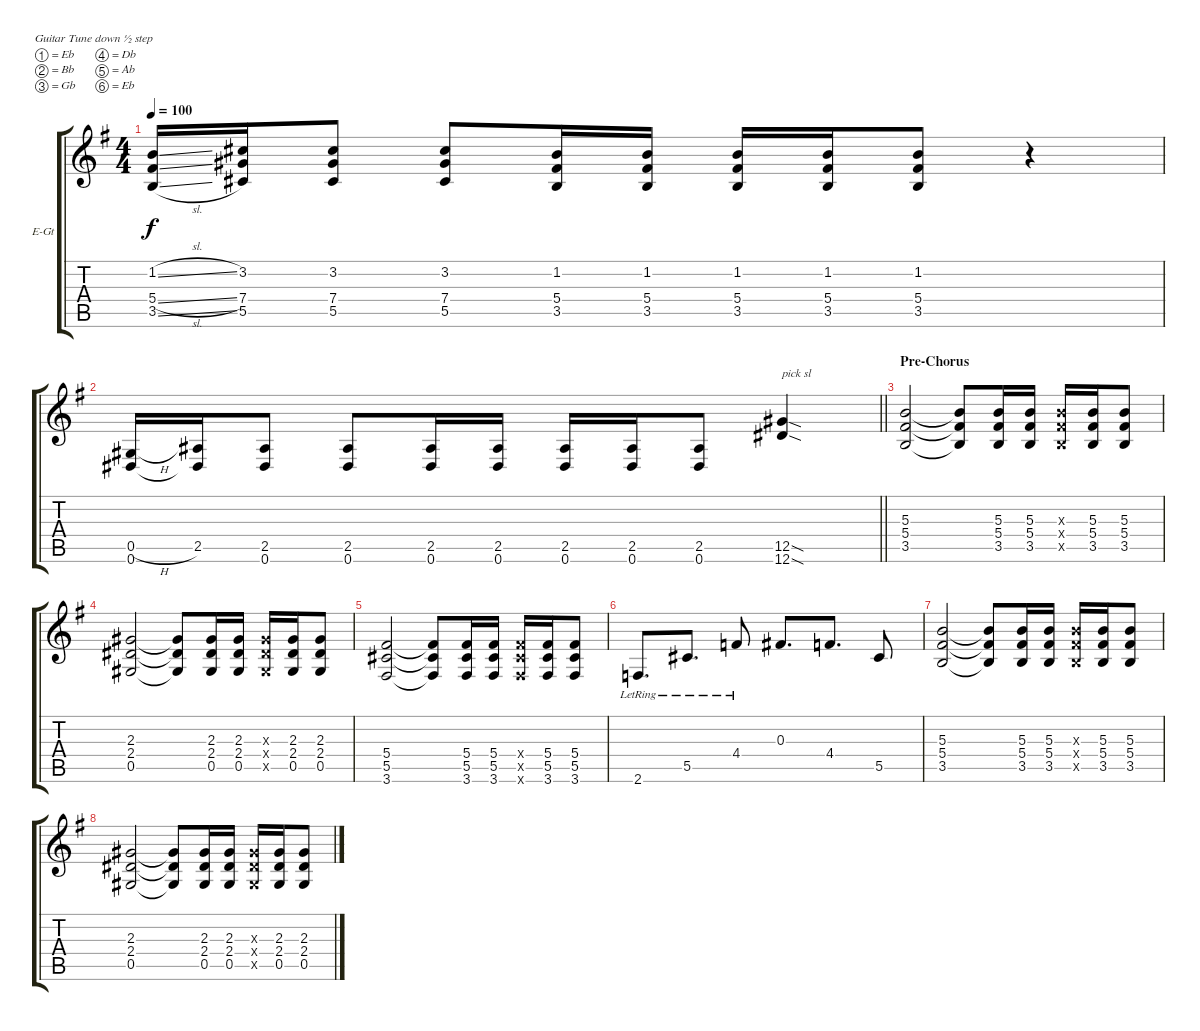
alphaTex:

\bracketExtendMode groupsimilarinstruments
\firstSystemTrackNameOrientation horizontal
\otherSystemsTrackNameOrientation horizontal
\track ("Гитара 1" "E-Gt") {mute instrument distortionguitar}
\staff {score tabs}
\tuning (Eb4 Bb3 Gb3 Db3 Ab2 Eb2)
\ts (4 4)
\beaming (8 2 2 2 2)
\tempo 100
\clef g2
\ks eminor
(1.2{sl} 5.4{sl} 3.5{sl}).16{dy f} (3.2 7.4 5.5).16 (3.2 7.4 5.5).8 (3.2 7.4 5.5).8 (1.2 5.4 3.5).16 (1.2 5.4 3.5).16 (1.2 5.4 3.5).16 (1.2 5.4 3.5).16 (1.2 5.4 3.5).8 r.4 |
\barLineRight lightlight
(0.5{h} 0.6).16 (2.5 0.6{t}).16 (2.5 0.6).8 (2.5 0.6).8 (2.5 0.6).16 (2.5 0.6).16 (2.5 0.6).16 (2.5 0.6).16 (2.5 0.6).8 (12.5{sod} 12.6{sod}).4{txt "pick sl"} |
\section ("" "Pre-Chorus")
(5.3 5.4 3.5).2 (5.3{t} 5.4{t} 3.5{t}).8 (5.3 5.4 3.5).16 (5.3 5.4 3.5).16 (5.3{x} 5.4{x} 3.5{x}).16 (5.3 5.4 3.5).16 (5.3 5.4 3.5).8 |
(2.3 2.4 0.5).2 (2.3{t} 2.4{t} 0.5{t}).8 (2.3 2.4 0.5).16 (2.3 2.4 0.5).16 (2.3{x} 2.4{x} 0.5{x}).16 (2.3 2.4 0.5).16 (2.3 2.4 0.5).8 |
(5.4 5.5 3.6).2 (5.4{t} 5.5{t} 3.6{t}).8 (5.4 5.5 3.6).16 (5.4 5.5 3.6).16 (5.4{x} 5.5{x} 3.6{x}).16 (5.4 5.5 3.6).16 (5.4 5.5 3.6).8 |
2.6{lr}.8{d} 5.5{lr}.8{d} 4.4{lr}.8 0.3.8{d} 4.4.8{d} 5.5.8 |
(5.3 5.4 3.5).2 (5.3{t} 5.4{t} 3.5{t}).8 (5.3 5.4 3.5).16 (5.3 5.4 3.5).16 (5.3{x} 5.4{x} 3.5{x}).16 (5.3 5.4 3.5).16 (5.3 5.4 3.5).8 |
(2.3 2.4 0.5).2 (2.3{t} 2.4{t} 0.5{t}).8 (2.3 2.4 0.5).16 (2.3 2.4 0.5).16 (2.3{x} 2.4{x} 0.5{x}).16 (2.3 2.4 0.5).16 (2.3 2.4 0.5).8
